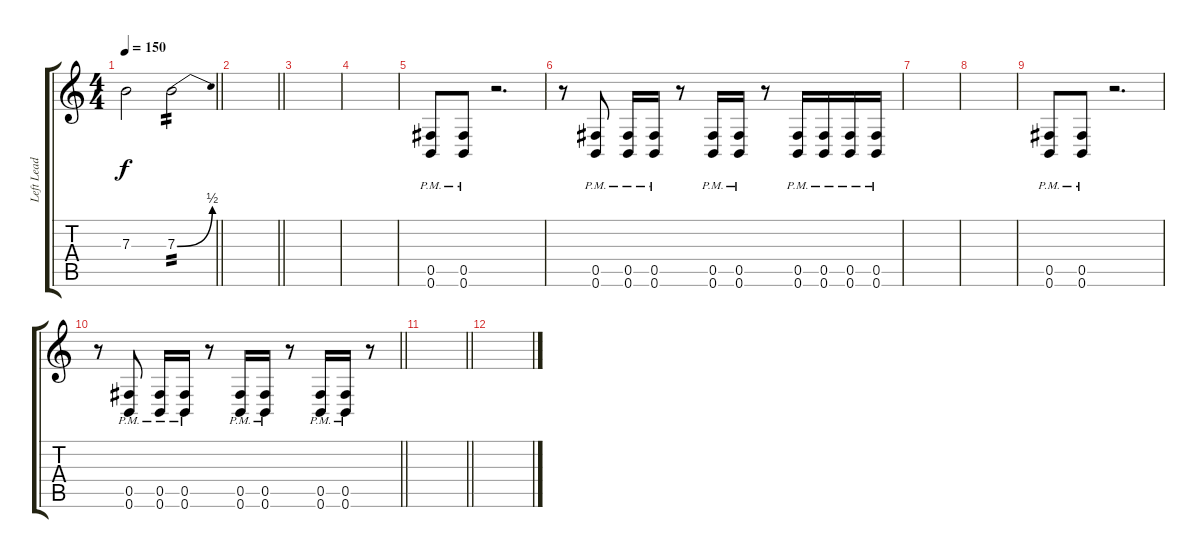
\track ("Left Lead" "Left Lead") {instrument distortionguitar}
\staff {score tabs}
\tuning (Db4 Ab3 E3 B2 Gb2 B1) {hide}
\ts (4 4)
\tempo 150
\clef g2
\barLineRight lightlight
\ks c
7.3{t}.2{dy f} 7.3{be (bend 0 0 60 2)}.2{tp 2} |
\section ("" "")
\barLineRight lightlight
|
\section ("" "")
|
|
(0.5{pm} 0.6{pm}).8 (0.5{pm} 0.6{pm}).8 r.2{d} |
r.8 (0.5{pm} 0.6{pm}).8 (0.5{pm} 0.6{pm}).16 (0.5{pm} 0.6{pm}).16 r.8 (0.5{pm} 0.6{pm}).16 (0.5{pm} 0.6{pm}).16 r.8 (0.5{pm} 0.6{pm}).16 (0.5{pm} 0.6{pm}).16 (0.5{pm} 0.6{pm}).16 (0.5{pm} 0.6{pm}).16 |
|
|
(0.5{pm} 0.6{pm}).8 (0.5{pm} 0.6{pm}).8 r.2{d} |
\barLineRight lightlight
r.8 (0.5{pm} 0.6{pm}).8 (0.5{pm} 0.6{pm}).16 (0.5{pm} 0.6{pm}).16 r.8 (0.5{pm} 0.6{pm}).16 (0.5{pm} 0.6{pm}).16 r.8 (0.5{pm} 0.6{pm}).16 (0.5{pm} 0.6{pm}).16 r.8 |
\section ("" "")
\barLineRight lightlight
|
\section ("" "")
